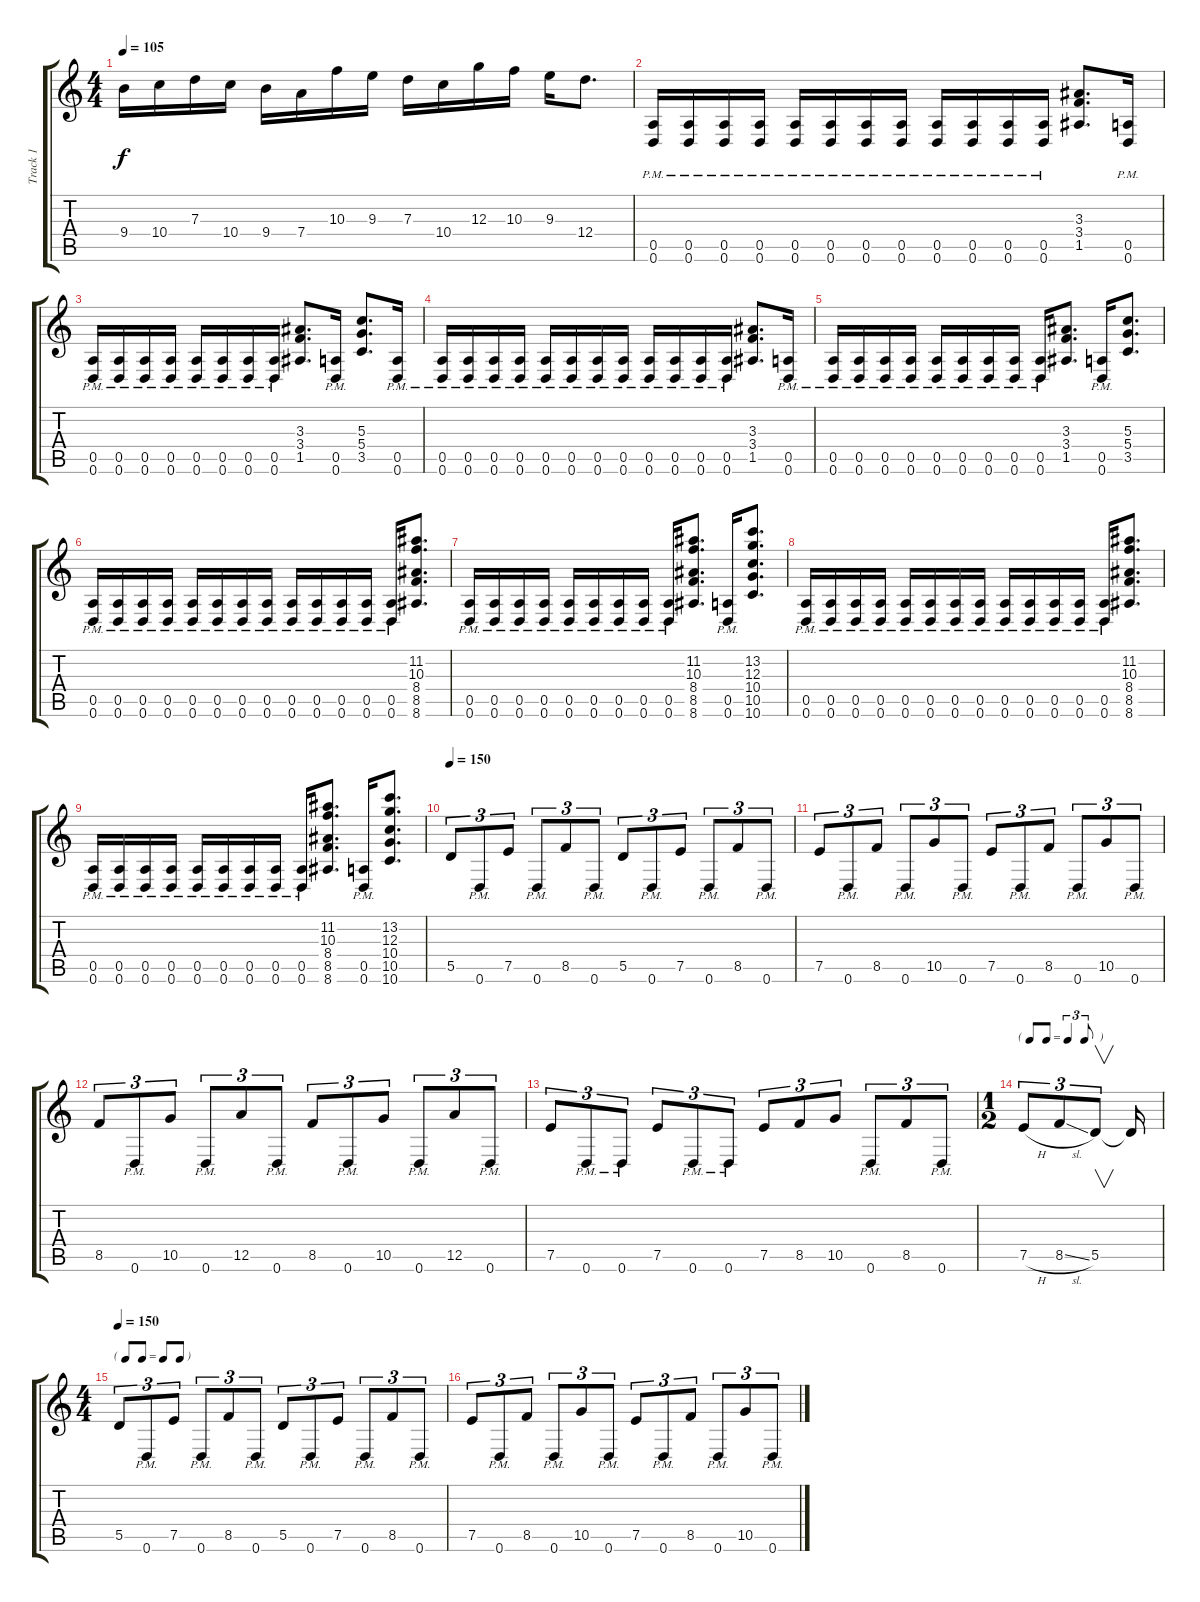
\track ("Track 1" "Track 1") {instrument distortionguitar}
\staff {score tabs}
\tuning (E4 B3 G3 D3 A2 D2) {hide}
\ts (4 4)
\tempo 105
\clef g2
\ks c
9.4.16{dy f} 10.4.16 7.3.16 10.4.16 9.4.16 7.4.16 10.3.16 9.3.16 7.3.16 10.4.16 12.3.16 10.3.16 9.3.16 12.4.8{d} |
(0.5{pm} 0.6{pm}).16 (0.5{pm} 0.6{pm}).16 (0.5{pm} 0.6{pm}).16 (0.5{pm} 0.6{pm}).16 (0.5{pm} 0.6{pm}).16 (0.5{pm} 0.6{pm}).16 (0.5{pm} 0.6{pm}).16 (0.5{pm} 0.6{pm}).16 (0.5{pm} 0.6{pm}).16 (0.5{pm} 0.6{pm}).16 (0.5{pm} 0.6{pm}).16 (0.5{pm} 0.6{pm}).16 (3.3 3.4 1.5).8{d} (0.5{pm} 0.6{pm}).16 |
(0.5{pm} 0.6{pm}).16 (0.5{pm} 0.6{pm}).16 (0.5{pm} 0.6{pm}).16 (0.5{pm} 0.6{pm}).16 (0.5{pm} 0.6{pm}).16 (0.5{pm} 0.6{pm}).16 (0.5{pm} 0.6{pm}).16 (0.5{pm} 0.6{pm}).16 (3.3 3.4 1.5).8{d} (0.5{pm} 0.6{pm}).16 (5.3 5.4 3.5).8{d} (0.5{pm} 0.6{pm}).16 |
(0.5{pm} 0.6{pm}).16 (0.5{pm} 0.6{pm}).16 (0.5{pm} 0.6{pm}).16 (0.5{pm} 0.6{pm}).16 (0.5{pm} 0.6{pm}).16 (0.5{pm} 0.6{pm}).16 (0.5{pm} 0.6{pm}).16 (0.5{pm} 0.6{pm}).16 (0.5{pm} 0.6{pm}).16 (0.5{pm} 0.6{pm}).16 (0.5{pm} 0.6{pm}).16 (0.5{pm} 0.6{pm}).16 (3.3 3.4 1.5).8{d} (0.5{pm} 0.6{pm}).16 |
(0.5{pm} 0.6{pm}).16 (0.5{pm} 0.6{pm}).16 (0.5{pm} 0.6{pm}).16 (0.5{pm} 0.6{pm}).16 (0.5{pm} 0.6{pm}).16 (0.5{pm} 0.6{pm}).16 (0.5{pm} 0.6{pm}).16 (0.5{pm} 0.6{pm}).16 (0.5{pm} 0.6{pm}).16 (3.3 3.4 1.5).8{d} (0.5{pm} 0.6{pm}).16 (5.3 5.4 3.5).8{d} |
(0.5{pm} 0.6{pm}).16 (0.5{pm} 0.6{pm}).16 (0.5{pm} 0.6{pm}).16 (0.5{pm} 0.6{pm}).16 (0.5{pm} 0.6{pm}).16 (0.5{pm} 0.6{pm}).16 (0.5{pm} 0.6{pm}).16 (0.5{pm} 0.6{pm}).16 (0.5{pm} 0.6{pm}).16 (0.5{pm} 0.6{pm}).16 (0.5{pm} 0.6{pm}).16 (0.5{pm} 0.6{pm}).16 (0.5{pm} 0.6{pm}).16 (11.2 10.3 8.4 8.5 8.6).8{d} |
(0.5{pm} 0.6{pm}).16 (0.5{pm} 0.6{pm}).16 (0.5{pm} 0.6{pm}).16 (0.5{pm} 0.6{pm}).16 (0.5{pm} 0.6{pm}).16 (0.5{pm} 0.6{pm}).16 (0.5{pm} 0.6{pm}).16 (0.5{pm} 0.6{pm}).16 (0.5{pm} 0.6{pm}).16 (11.2 10.3 8.4 8.5 8.6).8{d} (0.5{pm} 0.6{pm}).16 (13.2 12.3 10.4 10.5 10.6).8{d} |
(0.5{pm} 0.6{pm}).16 (0.5{pm} 0.6{pm}).16 (0.5{pm} 0.6{pm}).16 (0.5{pm} 0.6{pm}).16 (0.5{pm} 0.6{pm}).16 (0.5{pm} 0.6{pm}).16 (0.5{pm} 0.6{pm}).16 (0.5{pm} 0.6{pm}).16 (0.5{pm} 0.6{pm}).16 (0.5{pm} 0.6{pm}).16 (0.5{pm} 0.6{pm}).16 (0.5{pm} 0.6{pm}).16 (0.5{pm} 0.6{pm}).16 (11.2 10.3 8.4 8.5 8.6).8{d} |
(0.5{pm} 0.6{pm}).16 (0.5{pm} 0.6{pm}).16 (0.5{pm} 0.6{pm}).16 (0.5{pm} 0.6{pm}).16 (0.5{pm} 0.6{pm}).16 (0.5{pm} 0.6{pm}).16 (0.5{pm} 0.6{pm}).16 (0.5{pm} 0.6{pm}).16 (0.5{pm} 0.6{pm}).16 (11.2 10.3 8.4 8.5 8.6).8{d} (0.5{pm} 0.6{pm}).16 (13.2 12.3 10.4 10.5 10.6).8{d} |
\tempo 150
5.5.8{tu (3 2)} 0.6{pm}.8{tu (3 2)} 7.5.8{tu (3 2)} 0.6{pm}.8{tu (3 2)} 8.5.8{tu (3 2)} 0.6{pm}.8{tu (3 2)} 5.5.8{tu (3 2)} 0.6{pm}.8{tu (3 2)} 7.5.8{tu (3 2)} 0.6{pm}.8{tu (3 2)} 8.5.8{tu (3 2)} 0.6{pm}.8{tu (3 2)} |
7.5.8{tu (3 2)} 0.6{pm}.8{tu (3 2)} 8.5.8{tu (3 2)} 0.6{pm}.8{tu (3 2)} 10.5.8{tu (3 2)} 0.6{pm}.8{tu (3 2)} 7.5.8{tu (3 2)} 0.6{pm}.8{tu (3 2)} 8.5.8{tu (3 2)} 0.6{pm}.8{tu (3 2)} 10.5.8{tu (3 2)} 0.6{pm}.8{tu (3 2)} |
8.5.8{tu (3 2)} 0.6{pm}.8{tu (3 2)} 10.5.8{tu (3 2)} 0.6{pm}.8{tu (3 2)} 12.5.8{tu (3 2)} 0.6{pm}.8{tu (3 2)} 8.5.8{tu (3 2)} 0.6{pm}.8{tu (3 2)} 10.5.8{tu (3 2)} 0.6{pm}.8{tu (3 2)} 12.5.8{tu (3 2)} 0.6{pm}.8{tu (3 2)} |
7.5.8{tu (3 2)} 0.6{pm}.8{tu (3 2)} 0.6{pm}.8{tu (3 2)} 7.5.8{tu (3 2)} 0.6{pm}.8{tu (3 2)} 0.6{pm}.8{tu (3 2)} 7.5.8{tu (3 2)} 8.5.8{tu (3 2)} 10.5.8{tu (3 2)} 0.6{pm}.8{tu (3 2)} 8.5.8{tu (3 2)} 0.6{pm}.8{tu (3 2)} |
\ts (1 2)
\tf triplet8th
7.5{h}.8{tu (3 2)} 8.5{sl}.8{tu (3 2)} 5.5.8{v tu (3 2)} 5.5{t}.16 |
\ts (4 4)
\tf none
\tempo 150
5.5.8{tu (3 2)} 0.6{pm}.8{tu (3 2)} 7.5.8{tu (3 2)} 0.6{pm}.8{tu (3 2)} 8.5.8{tu (3 2)} 0.6{pm}.8{tu (3 2)} 5.5.8{tu (3 2)} 0.6{pm}.8{tu (3 2)} 7.5.8{tu (3 2)} 0.6{pm}.8{tu (3 2)} 8.5.8{tu (3 2)} 0.6{pm}.8{tu (3 2)} |
7.5.8{tu (3 2)} 0.6{pm}.8{tu (3 2)} 8.5.8{tu (3 2)} 0.6{pm}.8{tu (3 2)} 10.5.8{tu (3 2)} 0.6{pm}.8{tu (3 2)} 7.5.8{tu (3 2)} 0.6{pm}.8{tu (3 2)} 8.5.8{tu (3 2)} 0.6{pm}.8{tu (3 2)} 10.5.8{tu (3 2)} 0.6{pm}.8{tu (3 2)}
